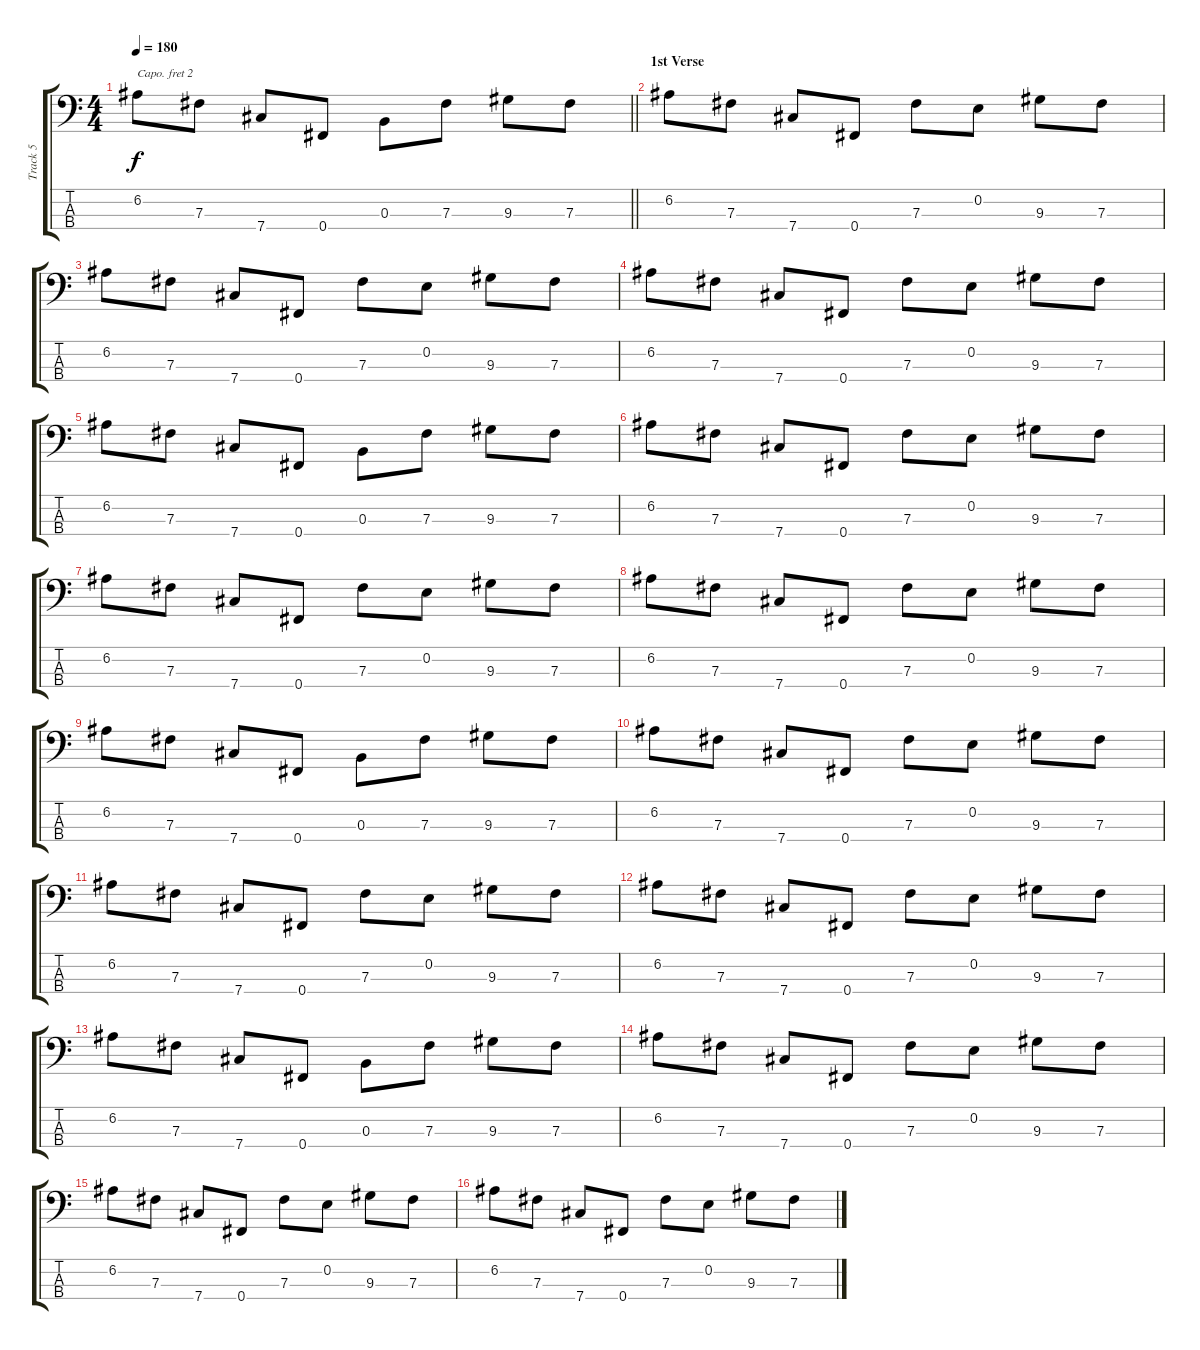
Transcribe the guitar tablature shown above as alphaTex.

\track ("Track 5" "Track 5") {instrument electricbasspick}
\staff {score tabs}
\capo 2
\tuning (G2 D2 A1 E1) {hide}
\ts (4 4)
\tempo 180
\clef f4
\barLineRight lightlight
\ks c
6.2.8{dy f} 7.3.8 7.4.8 0.4.8 0.3.8 7.3.8 9.3.8 7.3.8 |
\section ("" "1st Verse")
6.2.8 7.3.8 7.4.8 0.4.8 7.3.8 0.2.8 9.3.8 7.3.8 |
6.2.8 7.3.8 7.4.8 0.4.8 7.3.8 0.2.8 9.3.8 7.3.8 |
6.2.8 7.3.8 7.4.8 0.4.8 7.3.8 0.2.8 9.3.8 7.3.8 |
6.2.8 7.3.8 7.4.8 0.4.8 0.3.8 7.3.8 9.3.8 7.3.8 |
6.2.8 7.3.8 7.4.8 0.4.8 7.3.8 0.2.8 9.3.8 7.3.8 |
6.2.8 7.3.8 7.4.8 0.4.8 7.3.8 0.2.8 9.3.8 7.3.8 |
6.2.8 7.3.8 7.4.8 0.4.8 7.3.8 0.2.8 9.3.8 7.3.8 |
6.2.8 7.3.8 7.4.8 0.4.8 0.3.8 7.3.8 9.3.8 7.3.8 |
6.2.8 7.3.8 7.4.8 0.4.8 7.3.8 0.2.8 9.3.8 7.3.8 |
6.2.8 7.3.8 7.4.8 0.4.8 7.3.8 0.2.8 9.3.8 7.3.8 |
6.2.8 7.3.8 7.4.8 0.4.8 7.3.8 0.2.8 9.3.8 7.3.8 |
6.2.8 7.3.8 7.4.8 0.4.8 0.3.8 7.3.8 9.3.8 7.3.8 |
6.2.8 7.3.8 7.4.8 0.4.8 7.3.8 0.2.8 9.3.8 7.3.8 |
6.2.8 7.3.8 7.4.8 0.4.8 7.3.8 0.2.8 9.3.8 7.3.8 |
6.2.8 7.3.8 7.4.8 0.4.8 7.3.8 0.2.8 9.3.8 7.3.8
